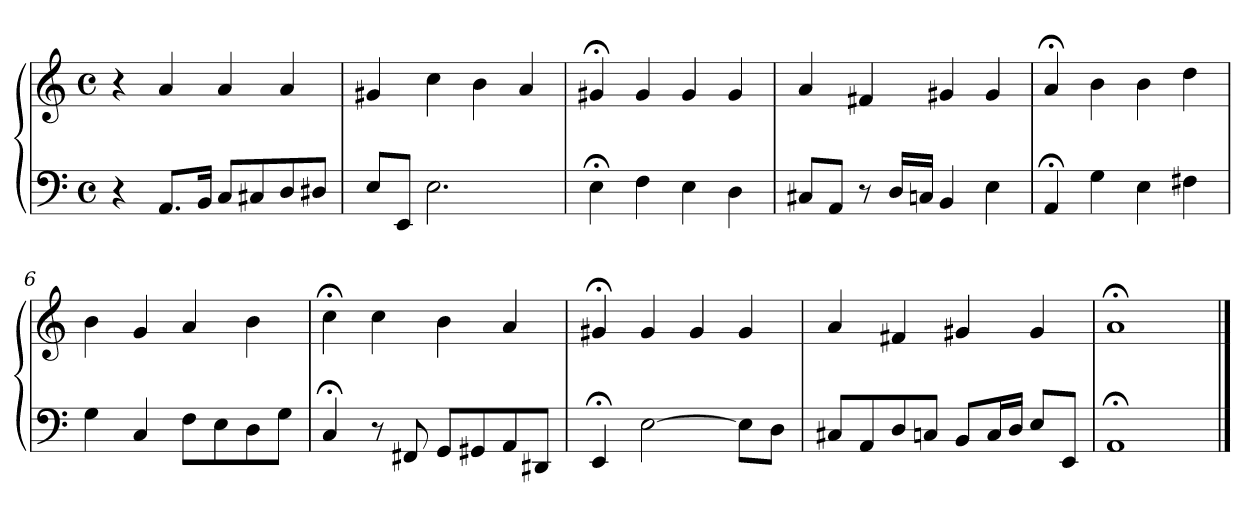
**kern	**kern
*part1	*part1
*staff2	*staff1
*clefF4	*clefG2
*M4/4	*M4/4
*met(c)	*met(c)
=1	=1
4r	4r
8.AAL	4a
16BBJk	.
8CL	4a
8C#X	.
8D	4a
8D#XJ	.
=2	=2
8EL	4g#X
8EEJ	.
2.E	4cc
.	4b
.	4a
=3	=3
4E;<	4g#X;<
4F	4g#
4E	4g#
4D	4g#
=4	=4
8C#XL	4a
8AAJ	.
8r	4f#X
16DLL	.
16CnJJ	.
4BB	4g#X
4E	4g#
=5	=5
4AA;<	4a;<
4G	4b
4E	4b
4F#X	4dd
!!LO:LB:g=z
=6	=6
4G	4b
4C	4g
8FL	4a
8E	.
8D	4b
8GJ	.
=7	=7
4C;<	4cc;<
8r	4cc
8FF#X	.
8GGL	4b
8GG#X	.
8AA	4a
8DD#XJ	.
=8	=8
4EE;<	4g#X;<
[2E	4g#
.	4g#
8EL]	4g#
8DJ	.
=9	=9
8C#XL	4a
8AA	.
8D	4f#X
8CnJ	.
8BBL	4g#X
16CL	.
16DJJ	.
8EL	4g#
8EEJ	.
=10	=10
1AA;<	1a;<
==	==
*-	*-
